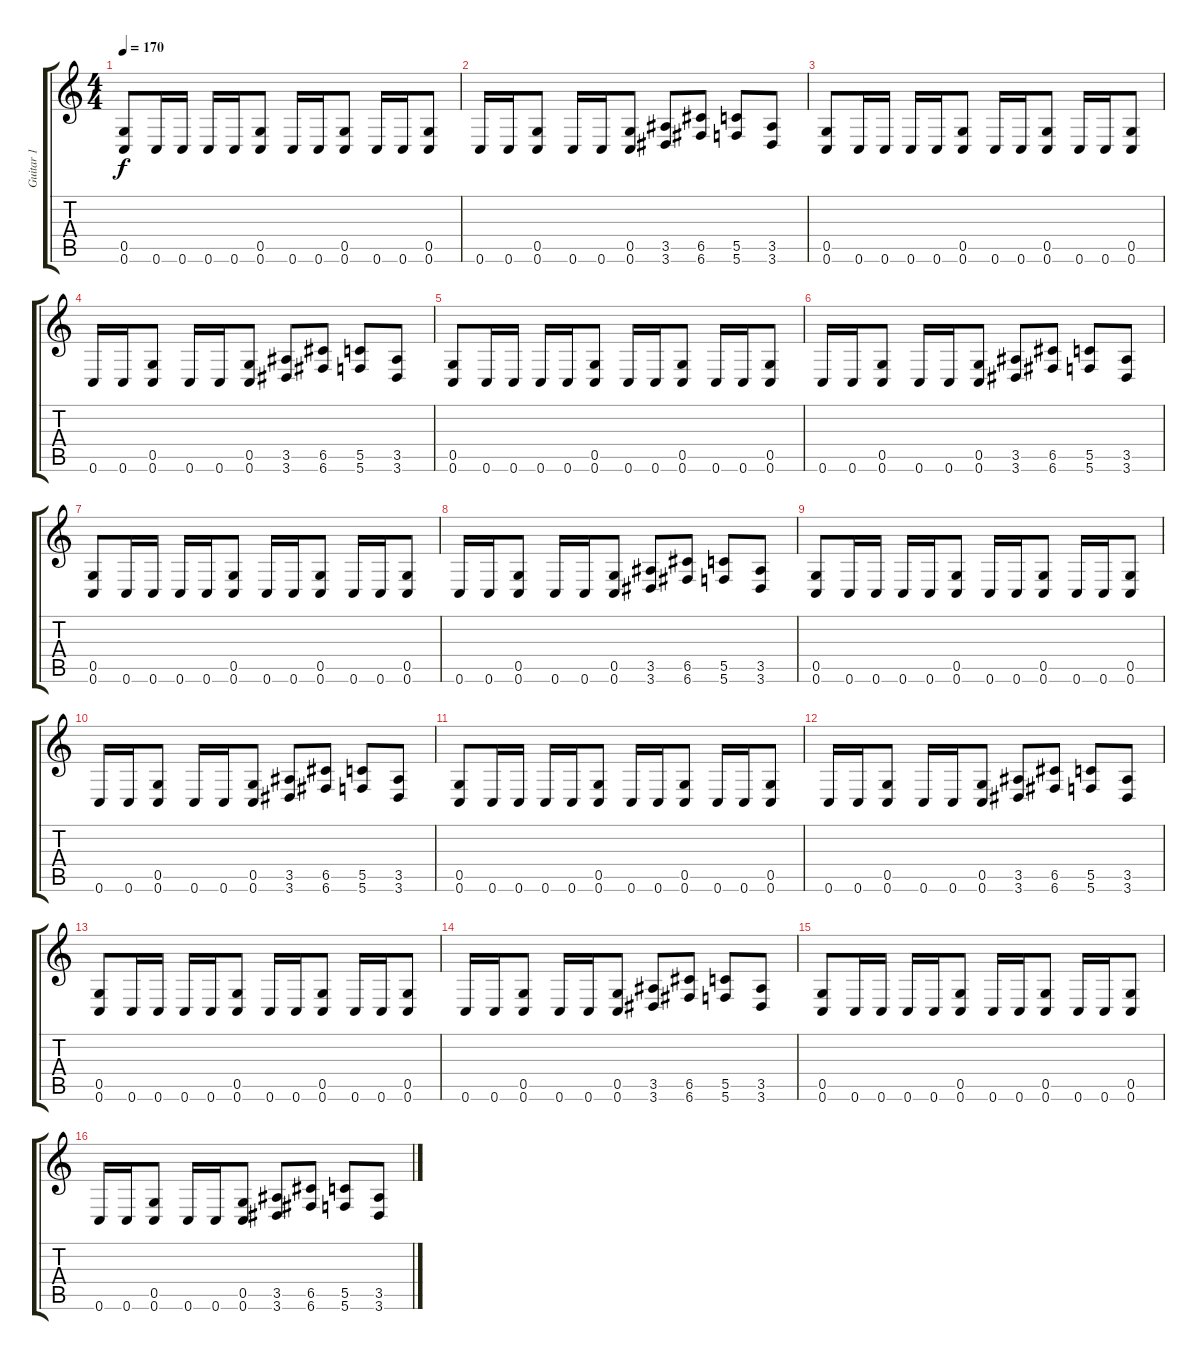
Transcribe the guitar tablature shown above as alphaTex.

\track ("Guitar 1" "Guitar 1") {instrument distortionguitar}
\staff {score tabs}
\tuning (D4 A3 F3 C3 G2 C2) {hide}
\ts (4 4)
\section ("" "")
\tempo 170
\clef g2
\ks c
(0.5 0.6).8{dy f} 0.6.16 0.6.16 0.6.16 0.6.16 (0.5 0.6).8 0.6.16 0.6.16 (0.5 0.6).8 0.6.16 0.6.16 (0.5 0.6).8 |
0.6.16 0.6.16 (0.5 0.6).8 0.6.16 0.6.16 (0.5 0.6).8 (3.5 3.6).8 (6.5 6.6).8 (5.5 5.6).8 (3.5 3.6).8 |
(0.5 0.6).8 0.6.16 0.6.16 0.6.16 0.6.16 (0.5 0.6).8 0.6.16 0.6.16 (0.5 0.6).8 0.6.16 0.6.16 (0.5 0.6).8 |
0.6.16 0.6.16 (0.5 0.6).8 0.6.16 0.6.16 (0.5 0.6).8 (3.5 3.6).8 (6.5 6.6).8 (5.5 5.6).8 (3.5 3.6).8 |
(0.5 0.6).8 0.6.16 0.6.16 0.6.16 0.6.16 (0.5 0.6).8 0.6.16 0.6.16 (0.5 0.6).8 0.6.16 0.6.16 (0.5 0.6).8 |
0.6.16 0.6.16 (0.5 0.6).8 0.6.16 0.6.16 (0.5 0.6).8 (3.5 3.6).8 (6.5 6.6).8 (5.5 5.6).8 (3.5 3.6).8 |
(0.5 0.6).8 0.6.16 0.6.16 0.6.16 0.6.16 (0.5 0.6).8 0.6.16 0.6.16 (0.5 0.6).8 0.6.16 0.6.16 (0.5 0.6).8 |
0.6.16 0.6.16 (0.5 0.6).8 0.6.16 0.6.16 (0.5 0.6).8 (3.5 3.6).8 (6.5 6.6).8 (5.5 5.6).8 (3.5 3.6).8 |
\section ("" "")
(0.5 0.6).8 0.6.16 0.6.16 0.6.16 0.6.16 (0.5 0.6).8 0.6.16 0.6.16 (0.5 0.6).8 0.6.16 0.6.16 (0.5 0.6).8 |
0.6.16 0.6.16 (0.5 0.6).8 0.6.16 0.6.16 (0.5 0.6).8 (3.5 3.6).8 (6.5 6.6).8 (5.5 5.6).8 (3.5 3.6).8 |
(0.5 0.6).8 0.6.16 0.6.16 0.6.16 0.6.16 (0.5 0.6).8 0.6.16 0.6.16 (0.5 0.6).8 0.6.16 0.6.16 (0.5 0.6).8 |
0.6.16 0.6.16 (0.5 0.6).8 0.6.16 0.6.16 (0.5 0.6).8 (3.5 3.6).8 (6.5 6.6).8 (5.5 5.6).8 (3.5 3.6).8 |
(0.5 0.6).8 0.6.16 0.6.16 0.6.16 0.6.16 (0.5 0.6).8 0.6.16 0.6.16 (0.5 0.6).8 0.6.16 0.6.16 (0.5 0.6).8 |
0.6.16 0.6.16 (0.5 0.6).8 0.6.16 0.6.16 (0.5 0.6).8 (3.5 3.6).8 (6.5 6.6).8 (5.5 5.6).8 (3.5 3.6).8 |
(0.5 0.6).8 0.6.16 0.6.16 0.6.16 0.6.16 (0.5 0.6).8 0.6.16 0.6.16 (0.5 0.6).8 0.6.16 0.6.16 (0.5 0.6).8 |
0.6.16 0.6.16 (0.5 0.6).8 0.6.16 0.6.16 (0.5 0.6).8 (3.5 3.6).8 (6.5 6.6).8 (5.5 5.6).8 (3.5 3.6).8
